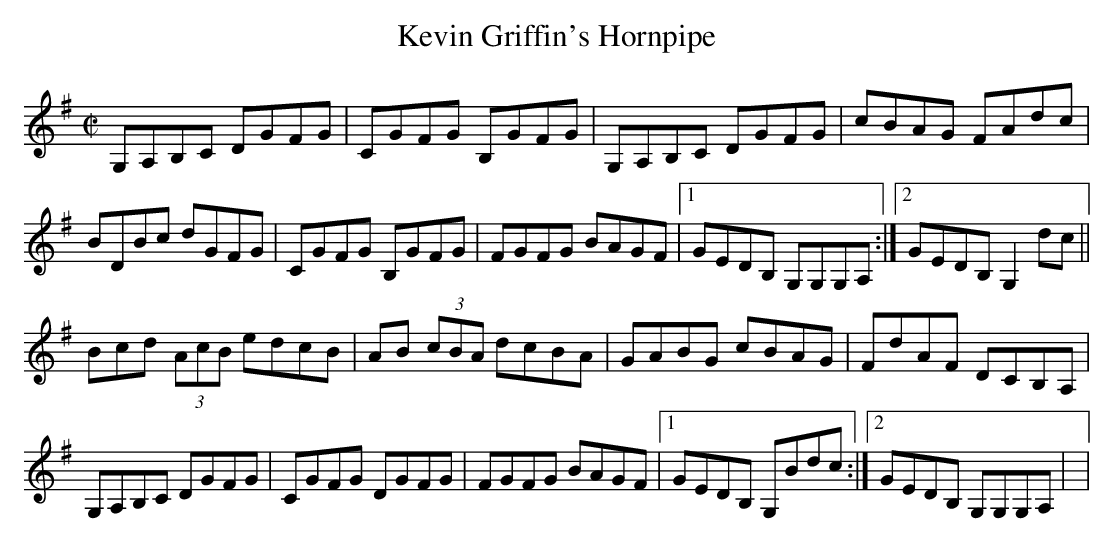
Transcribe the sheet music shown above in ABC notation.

X:1
T:Kevin Griffin's Hornpipe
M:C|
L:1/8
K:G
G,A,B,C DGFG|CGFG B,GFG|G,A,B,C DGFG| cBAG FAdc|
BDBc dGFG|CGFG B,GFG| FGFG BAGF|1 GEDB, G,G,G,A, :|2 GEDB, G,2 dc||
Bcd (3AcB edcB|AB (3cBA dcBA|GABG cBAG| FdAF DCB,A,|
G,A,B,C DGFG|CGFG DGFG| FGFG BAGF|1 GEDB, G,Bdc :|2 GEDB, G,G,G,A, |>|
